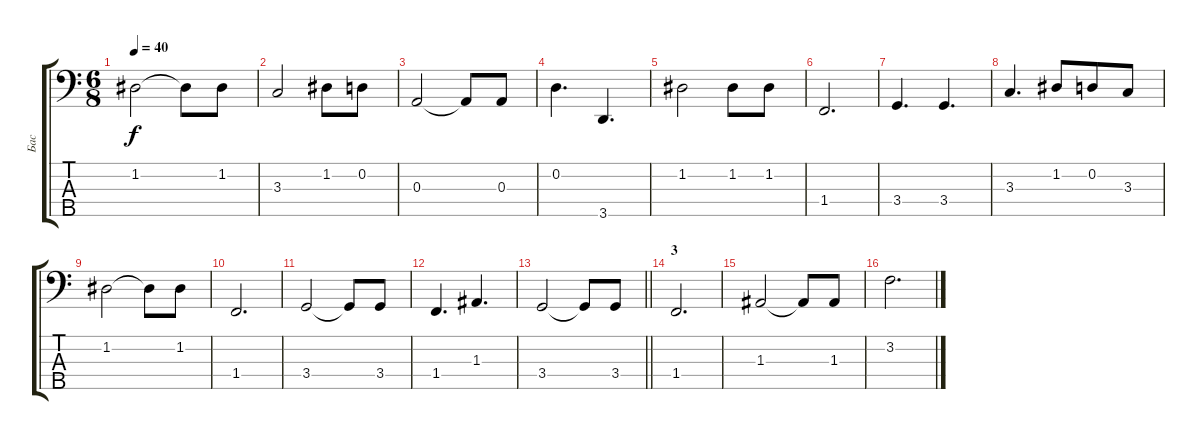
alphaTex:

\track ("Бас" "Бас") {instrument electricbassfinger}
\staff {score tabs}
\tuning (G2 D2 A1 E1 B0) {hide}
\ts (6 8)
\tempo 40
\clef f4
\ks c
1.2.2{dy f} 1.2{t}.8 1.2.8 |
3.3.2 1.2.8 0.2.8 |
0.3.2 0.3{t}.8 0.3.8 |
0.2.4{d} 3.5.4{d} |
1.2.2 1.2.8 1.2.8 |
1.4.2{d} |
3.4.4{d} 3.4.4{d} |
3.3.4{d} 1.2.8 0.2.8 3.3.8 |
1.2.2 1.2{t}.8 1.2.8 |
1.4.2{d} |
3.4.2 3.4{t}.8 3.4.8 |
1.4.4{d} 1.3.4{d} |
\barLineRight lightlight
3.4.2 3.4{t}.8 3.4.8 |
\section ("" "3")
1.4.2{d} |
1.3.2 1.3{t}.8 1.3.8 |
3.2.2{d}
